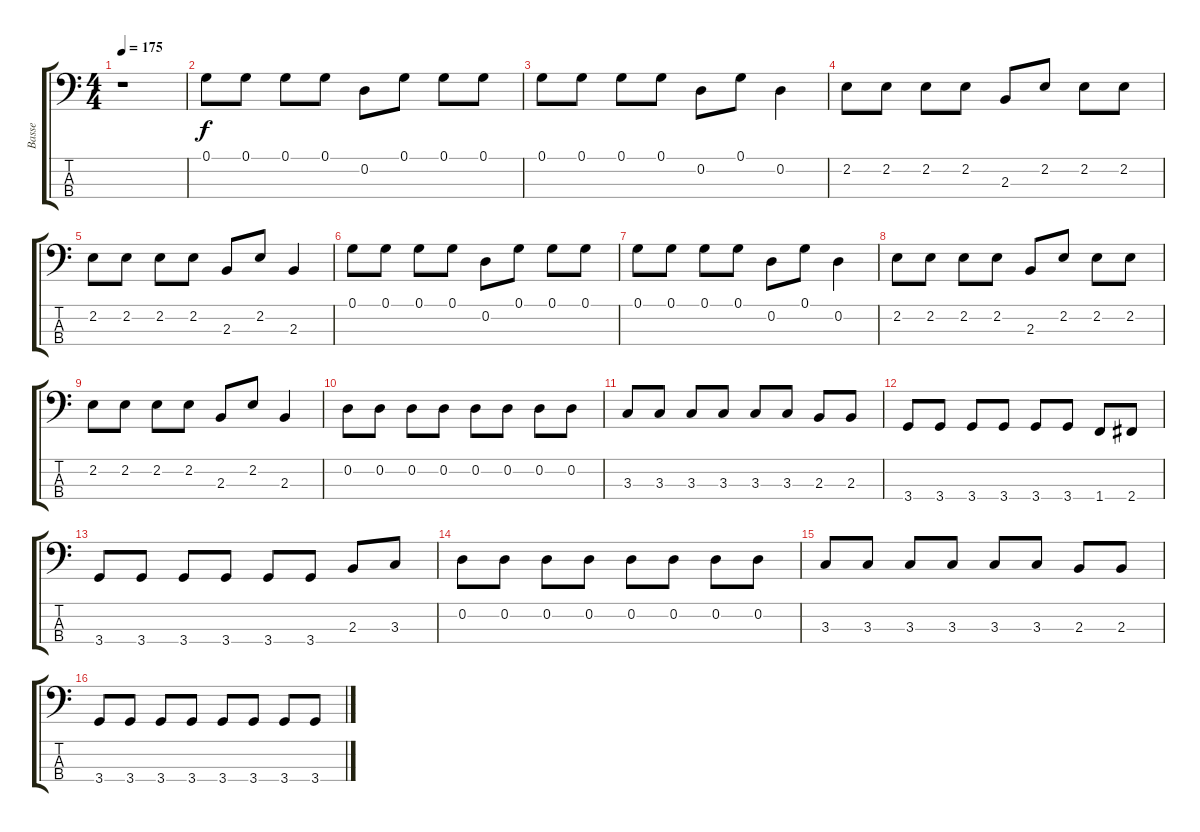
\track ("Basse" "Basse") {instrument electricbasspick}
\staff {score tabs}
\tuning (G2 D2 A1 E1) {hide}
\ts (4 4)
\tempo 175
\clef f4
\ks c
r.1{dy f instrument electricbasspick} |
0.1.8 0.1.8 0.1.8 0.1.8 0.2.8 0.1.8 0.1.8 0.1.8 |
0.1.8 0.1.8 0.1.8 0.1.8 0.2.8 0.1.8 0.2.4 |
2.2.8 2.2.8 2.2.8 2.2.8 2.3.8 2.2.8 2.2.8 2.2.8 |
2.2.8 2.2.8 2.2.8 2.2.8 2.3.8 2.2.8 2.3.4 |
0.1.8 0.1.8 0.1.8 0.1.8 0.2.8 0.1.8 0.1.8 0.1.8 |
0.1.8 0.1.8 0.1.8 0.1.8 0.2.8 0.1.8 0.2.4 |
2.2.8 2.2.8 2.2.8 2.2.8 2.3.8 2.2.8 2.2.8 2.2.8 |
2.2.8 2.2.8 2.2.8 2.2.8 2.3.8 2.2.8 2.3.4 |
0.2.8 0.2.8 0.2.8 0.2.8 0.2.8 0.2.8 0.2.8 0.2.8 |
3.3.8 3.3.8 3.3.8 3.3.8 3.3.8 3.3.8 2.3.8 2.3.8 |
3.4.8 3.4.8 3.4.8 3.4.8 3.4.8 3.4.8 1.4.8 2.4.8 |
3.4.8 3.4.8 3.4.8 3.4.8 3.4.8 3.4.8 2.3.8 3.3.8 |
0.2.8 0.2.8 0.2.8 0.2.8 0.2.8 0.2.8 0.2.8 0.2.8 |
3.3.8 3.3.8 3.3.8 3.3.8 3.3.8 3.3.8 2.3.8 2.3.8 |
3.4.8 3.4.8 3.4.8 3.4.8 3.4.8 3.4.8 3.4.8 3.4.8
